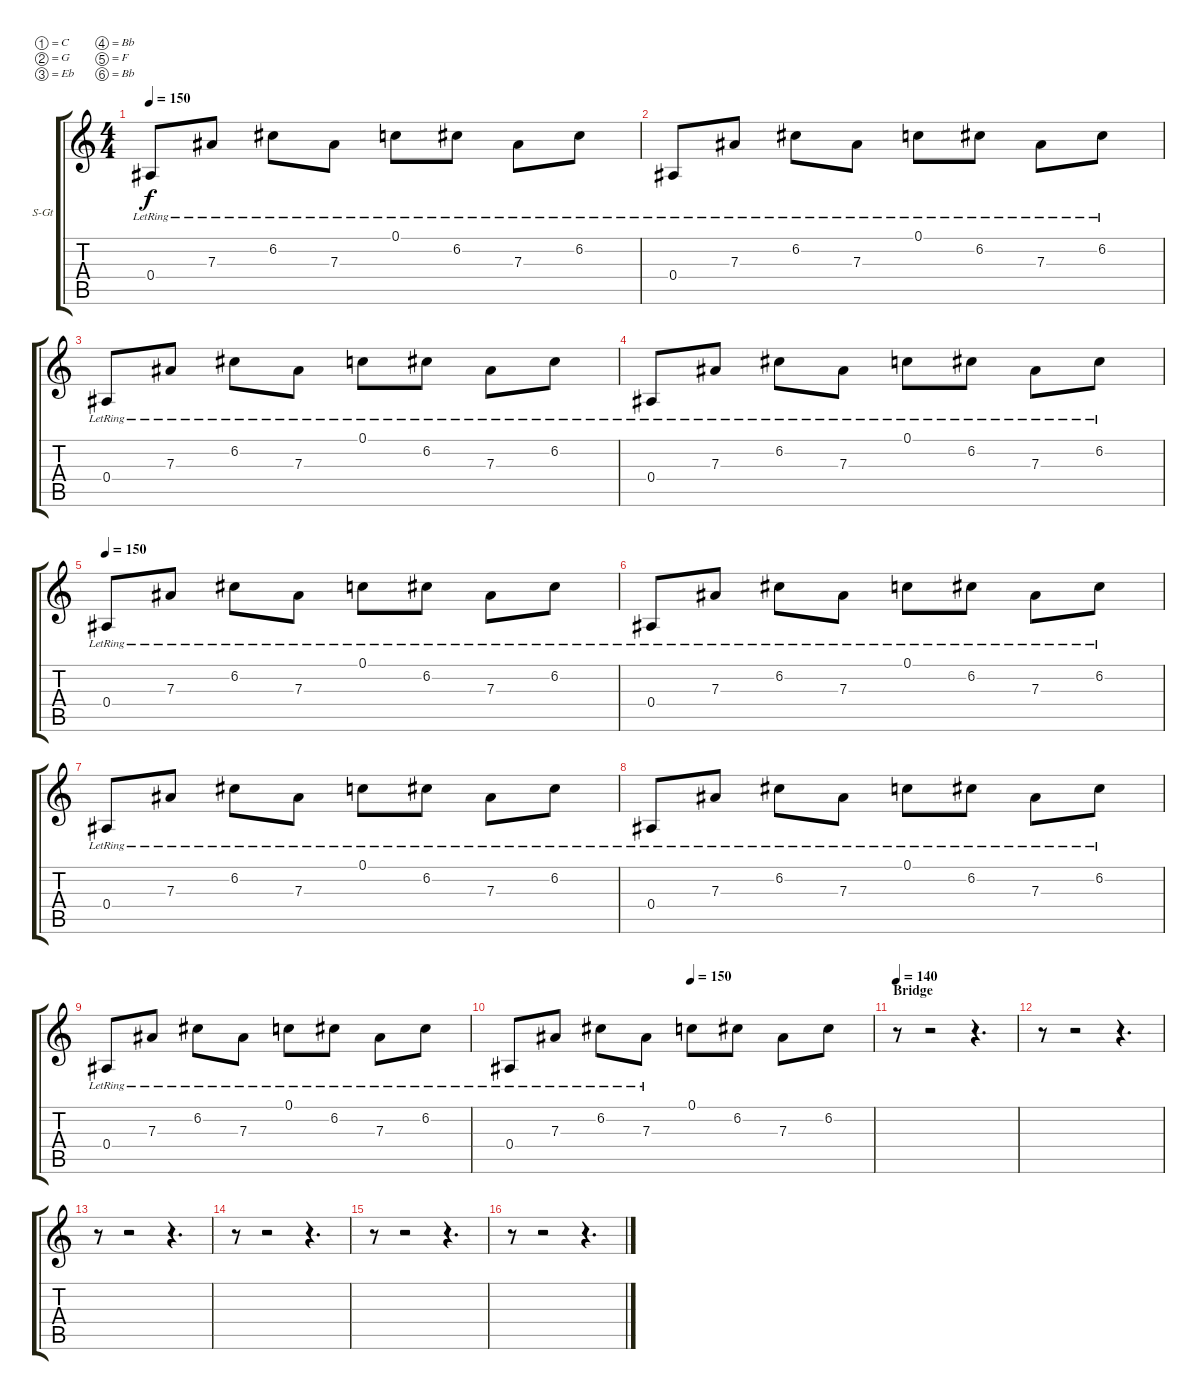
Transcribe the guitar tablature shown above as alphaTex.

\bracketExtendMode groupsimilarinstruments
\firstSystemTrackNameOrientation horizontal
\otherSystemsTrackNameOrientation horizontal
\track ("Clean Intro+Outro Lead" "S-Gt") {instrument acousticguitarsteel}
\staff {score tabs}
\tuning (C4 G3 Eb3 Bb2 F2 Bb1)
\ts (4 4)
\tempo 150
\clef g2
\ks c
0.4{lr}.8{dy f} 7.3{lr}.8 6.2{lr}.8 7.3{lr}.8 0.1{lr}.8 6.2{lr}.8 7.3{lr}.8 6.2{lr}.8 |
0.4{lr}.8 7.3{lr}.8 6.2{lr}.8 7.3{lr}.8 0.1{lr}.8 6.2{lr}.8 7.3{lr}.8 6.2{lr}.8 |
0.4{lr}.8 7.3{lr}.8 6.2{lr}.8 7.3{lr}.8 0.1{lr}.8 6.2{lr}.8 7.3{lr}.8 6.2{lr}.8 |
0.4{lr}.8 7.3{lr}.8 6.2{lr}.8 7.3{lr}.8 0.1{lr}.8 6.2{lr}.8 7.3{lr}.8 6.2{lr}.8 |
\tempo 150
0.4{lr}.8 7.3{lr}.8 6.2{lr}.8 7.3{lr}.8 0.1{lr}.8 6.2{lr}.8 7.3{lr}.8 6.2{lr}.8 |
0.4{lr}.8 7.3{lr}.8 6.2{lr}.8 7.3{lr}.8 0.1{lr}.8 6.2{lr}.8 7.3{lr}.8 6.2{lr}.8 |
0.4{lr}.8 7.3{lr}.8 6.2{lr}.8 7.3{lr}.8 0.1{lr}.8 6.2{lr}.8 7.3{lr}.8 6.2{lr}.8 |
0.4{lr}.8 7.3{lr}.8 6.2{lr}.8 7.3{lr}.8 0.1{lr}.8 6.2{lr}.8 7.3{lr}.8 6.2{lr}.8 |
0.4{lr}.8 7.3{lr}.8 6.2{lr}.8 7.3{lr}.8 0.1{lr}.8 6.2{lr}.8 7.3{lr}.8 6.2{lr}.8 |
\tempo (150 0.5)
0.4{lr}.8 7.3{lr}.8 6.2{lr}.8 7.3{lr}.8 0.1.8 6.2.8 7.3.8 6.2.8 |
\section ("" "Bridge")
\tempo 140
r.8 r.2 r.4{d} |
r.8 r.2 r.4{d} |
r.8 r.2 r.4{d} |
r.8 r.2 r.4{d} |
r.8 r.2 r.4{d} |
r.8 r.2 r.4{d}
